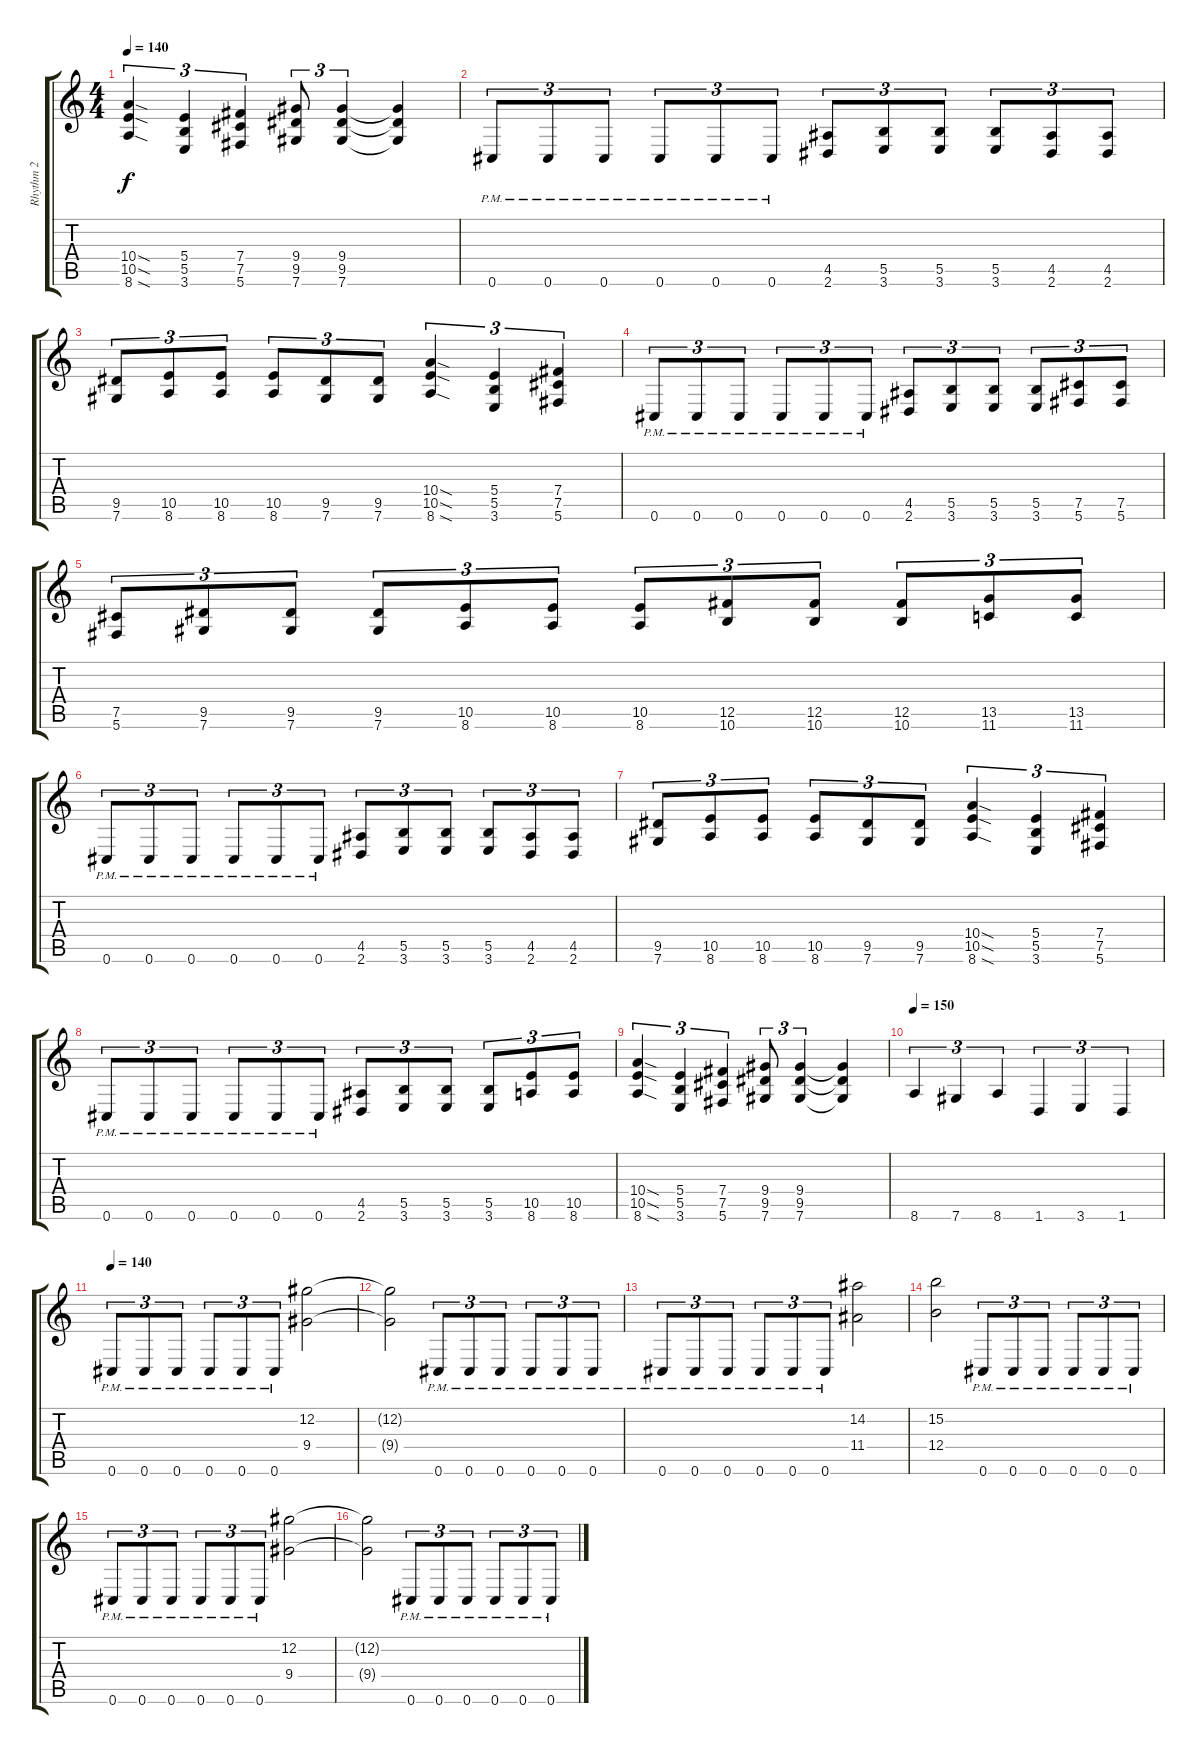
\track ("Rhythm 2" "Rhythm 2") {instrument distortionguitar}
\staff {score tabs}
\tuning (Db4 Ab3 E3 B2 Gb2 Db2) {hide}
\ts (4 4)
\tempo 140
\clef g2
\ks c
(10.4{sod} 10.5{sod} 8.6{sod}).4{tu (3 2) dy f} (5.4 5.5 3.6).4{tu (3 2)} (7.4 7.5 5.6).4{tu (3 2)} (9.4 9.5 7.6).8{tu (3 2)} (9.4 9.5 7.6).4{tu (3 2)} (9.4{t} 9.5{t} 7.6{t}).4 |
0.6{pm}.8{tu (3 2)} 0.6{pm}.8{tu (3 2)} 0.6{pm}.8{tu (3 2)} 0.6{pm}.8{tu (3 2)} 0.6{pm}.8{tu (3 2)} 0.6{pm}.8{tu (3 2)} (4.5 2.6).8{tu (3 2)} (5.5 3.6).8{tu (3 2)} (5.5 3.6).8{tu (3 2)} (5.5 3.6).8{tu (3 2)} (4.5 2.6).8{tu (3 2)} (4.5 2.6).8{tu (3 2)} |
(9.5 7.6).8{tu (3 2)} (10.5 8.6).8{tu (3 2)} (10.5 8.6).8{tu (3 2)} (10.5 8.6).8{tu (3 2)} (9.5 7.6).8{tu (3 2)} (9.5 7.6).8{tu (3 2)} (10.4{sod} 10.5{sod} 8.6{sod}).4{tu (3 2)} (5.4 5.5 3.6).4{tu (3 2)} (7.4 7.5 5.6).4{tu (3 2)} |
0.6{pm}.8{tu (3 2)} 0.6{pm}.8{tu (3 2)} 0.6{pm}.8{tu (3 2)} 0.6{pm}.8{tu (3 2)} 0.6{pm}.8{tu (3 2)} 0.6{pm}.8{tu (3 2)} (4.5 2.6).8{tu (3 2)} (5.5 3.6).8{tu (3 2)} (5.5 3.6).8{tu (3 2)} (5.5 3.6).8{tu (3 2)} (7.5 5.6).8{tu (3 2)} (7.5 5.6).8{tu (3 2)} |
(7.5 5.6).8{tu (3 2)} (9.5 7.6).8{tu (3 2)} (9.5 7.6).8{tu (3 2)} (9.5 7.6).8{tu (3 2)} (10.5 8.6).8{tu (3 2)} (10.5 8.6).8{tu (3 2)} (10.5 8.6).8{tu (3 2)} (12.5 10.6).8{tu (3 2)} (12.5 10.6).8{tu (3 2)} (12.5 10.6).8{tu (3 2)} (13.5 11.6).8{tu (3 2)} (13.5 11.6).8{tu (3 2)} |
0.6{pm}.8{tu (3 2)} 0.6{pm}.8{tu (3 2)} 0.6{pm}.8{tu (3 2)} 0.6{pm}.8{tu (3 2)} 0.6{pm}.8{tu (3 2)} 0.6{pm}.8{tu (3 2)} (4.5 2.6).8{tu (3 2)} (5.5 3.6).8{tu (3 2)} (5.5 3.6).8{tu (3 2)} (5.5 3.6).8{tu (3 2)} (4.5 2.6).8{tu (3 2)} (4.5 2.6).8{tu (3 2)} |
(9.5 7.6).8{tu (3 2)} (10.5 8.6).8{tu (3 2)} (10.5 8.6).8{tu (3 2)} (10.5 8.6).8{tu (3 2)} (9.5 7.6).8{tu (3 2)} (9.5 7.6).8{tu (3 2)} (10.4{sod} 10.5{sod} 8.6{sod}).4{tu (3 2)} (5.4 5.5 3.6).4{tu (3 2)} (7.4 7.5 5.6).4{tu (3 2)} |
0.6{pm}.8{tu (3 2)} 0.6{pm}.8{tu (3 2)} 0.6{pm}.8{tu (3 2)} 0.6{pm}.8{tu (3 2)} 0.6{pm}.8{tu (3 2)} 0.6{pm}.8{tu (3 2)} (4.5 2.6).8{tu (3 2)} (5.5 3.6).8{tu (3 2)} (5.5 3.6).8{tu (3 2)} (5.5 3.6).8{tu (3 2)} (10.5 8.6).8{tu (3 2)} (10.5 8.6).8{tu (3 2)} |
(10.4{sod} 10.5{sod} 8.6{sod}).4{tu (3 2)} (5.4 5.5 3.6).4{tu (3 2)} (7.4 7.5 5.6).4{tu (3 2)} (9.4 9.5 7.6).8{tu (3 2)} (9.4 9.5 7.6).4{tu (3 2)} (9.4{t} 9.5{t} 7.6{t}).4 |
\tempo 150
8.6.4{tu (3 2)} 7.6.4{tu (3 2)} 8.6.4{tu (3 2)} 1.6.4{tu (3 2)} 3.6.4{tu (3 2)} 1.6.4{tu (3 2)} |
\tempo 140
0.6{pm}.8{tu (3 2)} 0.6{pm}.8{tu (3 2)} 0.6{pm}.8{tu (3 2)} 0.6{pm}.8{tu (3 2)} 0.6{pm}.8{tu (3 2)} 0.6{pm}.8{tu (3 2)} (12.2 9.4).2 |
(12.2{t} 9.4{t}).2 0.6{pm}.8{tu (3 2)} 0.6{pm}.8{tu (3 2)} 0.6{pm}.8{tu (3 2)} 0.6{pm}.8{tu (3 2)} 0.6{pm}.8{tu (3 2)} 0.6{pm}.8{tu (3 2)} |
0.6{pm}.8{tu (3 2)} 0.6{pm}.8{tu (3 2)} 0.6{pm}.8{tu (3 2)} 0.6{pm}.8{tu (3 2)} 0.6{pm}.8{tu (3 2)} 0.6{pm}.8{tu (3 2)} (14.2 11.4).2 |
(15.2 12.4).2 0.6{pm}.8{tu (3 2)} 0.6{pm}.8{tu (3 2)} 0.6{pm}.8{tu (3 2)} 0.6{pm}.8{tu (3 2)} 0.6{pm}.8{tu (3 2)} 0.6{pm}.8{tu (3 2)} |
0.6{pm}.8{tu (3 2)} 0.6{pm}.8{tu (3 2)} 0.6{pm}.8{tu (3 2)} 0.6{pm}.8{tu (3 2)} 0.6{pm}.8{tu (3 2)} 0.6{pm}.8{tu (3 2)} (12.2 9.4).2 |
(12.2{t} 9.4{t}).2 0.6{pm}.8{tu (3 2)} 0.6{pm}.8{tu (3 2)} 0.6{pm}.8{tu (3 2)} 0.6{pm}.8{tu (3 2)} 0.6{pm}.8{tu (3 2)} 0.6{pm}.8{tu (3 2)}
